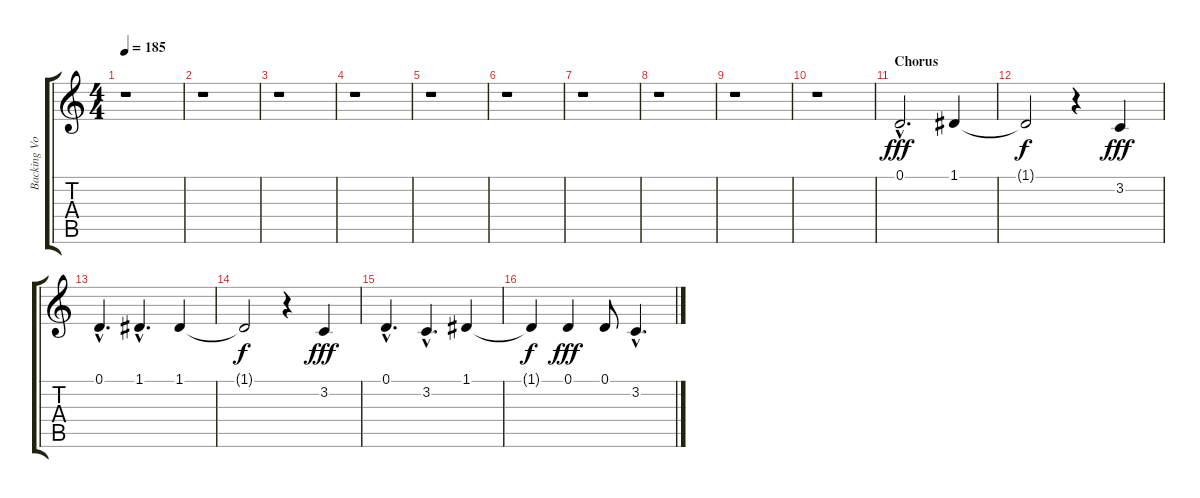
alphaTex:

\track ("Backing Vocals(eddie)" "Backing Vo") {instrument tenorsax}
\staff {score tabs}
\tuning (D4 A3 F3 C3 G2 C2) {hide}
\ts (4 4)
\tempo 185
\clef g2
\ks c
r.1{dy fff} |
r.1 |
r.1 |
r.1 |
r.1 |
r.1 |
r.1 |
r.1 |
r.1 |
r.1 |
\section ("" "Chorus")
0.1{hac}.2{d} 1.1.4 |
1.1{t}.2{dy f} r.4 3.2.4{dy fff} |
0.1{hac}.4{d} 1.1{hac}.4{d} 1.1.4 |
1.1{t}.2{dy f} r.4 3.2.4{dy fff} |
0.1{hac}.4{d} 3.2{hac}.4{d} 1.1.4 |
1.1{t}.4{dy f} 0.1.4{dy fff} 0.1.8 3.2{hac}.4{d}
